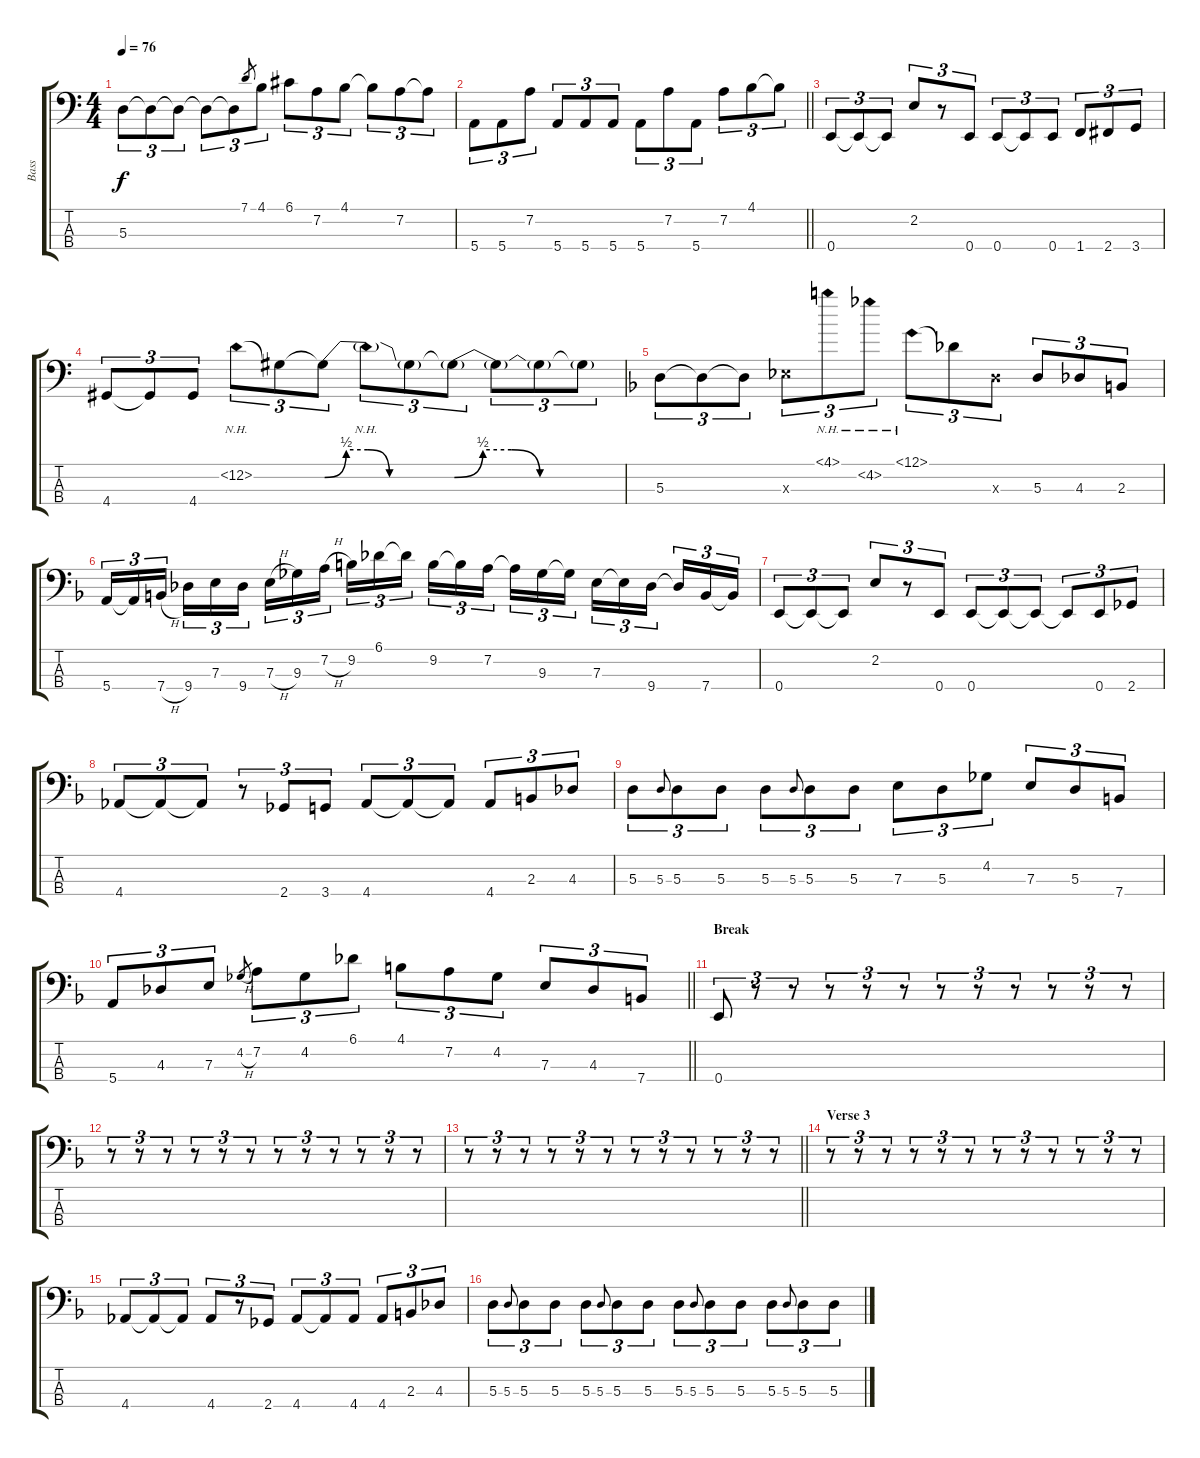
\track ("Bass" "Bass") {instrument electricbassfinger}
\staff {score tabs}
\tuning (G2 D2 A1 E1) {hide}
\ts (4 4)
\tempo 76
\clef f4
\ks c
5.3.8{tu (3 2) dy f} 5.3{t}.8{tu (3 2)} 5.3{t}.8{tu (3 2)} 5.3{t}.8{tu (3 2)} 5.3{t}.8{tu (3 2)} 7.1.8{gr} 4.1.8{tu (3 2)} 6.1.8{tu (3 2)} 7.2.8{tu (3 2)} 4.1.8{tu (3 2)} 4.1{t}.8{tu (3 2)} 7.2.8{tu (3 2)} 7.2{t}.8{tu (3 2)} |
\barLineRight lightlight
5.4.8{tu (3 2)} 5.4.8{tu (3 2)} 7.2.8{tu (3 2)} 5.4.8{tu (3 2)} 5.4.8{tu (3 2)} 5.4.8{tu (3 2)} 5.4.8{tu (3 2)} 7.2.8{tu (3 2)} 5.4.8{tu (3 2)} 7.2.8{tu (3 2)} 4.1.8{tu (3 2)} 4.1{t}.8{tu (3 2)} |
0.4.8{tu (3 2)} 0.4{t}.8{tu (3 2)} 0.4{t}.8{tu (3 2)} 2.2.8{tu (3 2)} r.8{tu (3 2)} 0.4.8{tu (3 2)} 0.4.8{tu (3 2)} 0.4{t}.8{tu (3 2)} 0.4.8{tu (3 2)} 1.4.8{tu (3 2)} 2.4.8{tu (3 2)} 3.4.8{tu (3 2)} |
4.4.8{tu (3 2)} 4.4{t}.8{tu (3 2)} 4.4.8{tu (3 2)} 6.2{nh}.8{tu (3 2)} 6.2{t}.8{tu (3 2)} 6.2{be (custom 0 0 10 2 20 2 30 0 60 0) t}.8{tu (3 2)} 6.2{nh t}.8{tu (3 2)} 6.2{t}.8{tu (3 2)} 6.2{be (custom 0 0 10 2 20 2 30 0 60 0) t}.8{tu (3 2)} 6.2{t}.8{tu (3 2)} 6.2{t}.8{tu (3 2)} 6.2{t}.8{tu (3 2)} |
\ks f
5.3.8{tu (3 2)} 5.3{t}.8{tu (3 2)} 5.3{t}.8{tu (3 2)} 6.3{x}.8{tu (3 2)} 4.1{nh}.8{tu (3 2)} 4.2{nh}.8{tu (3 2)} 6.1{nh}.8{tu (3 2)} 6.1{t}.8{tu (3 2)} 5.3{x}.8{tu (3 2)} 5.3.8{tu (3 2)} 4.3.8{tu (3 2)} 2.3.8{tu (3 2)} |
5.4.16{tu (3 2)} 5.4{t}.16{tu (3 2)} 7.4{h}.16{tu (3 2) beam splitsecondary} 9.4.16{tu (3 2)} 7.3.16{tu (3 2)} 9.4.16{tu (3 2)} 7.3{h}.16{tu (3 2)} 9.3.16{tu (3 2)} 7.2{h}.16{tu (3 2) beam splitsecondary} 9.2.16{tu (3 2)} 6.1.16{tu (3 2)} 6.1{t}.16{tu (3 2)} 9.2.16{tu (3 2)} 9.2{t}.16{tu (3 2)} 7.2.16{tu (3 2) beam splitsecondary} 7.2{t}.16{tu (3 2)} 9.3.16{tu (3 2)} 9.3{t}.16{tu (3 2)} 7.3.16{tu (3 2)} 7.3{t}.16{tu (3 2)} 9.4.16{tu (3 2) beam splitsecondary} 9.4{t}.16{tu (3 2)} 7.4.16{tu (3 2)} 7.4{t}.16{tu (3 2)} |
0.4.8{tu (3 2)} 0.4{t}.8{tu (3 2)} 0.4{t}.8{tu (3 2)} 2.2.8{tu (3 2)} r.8{tu (3 2)} 0.4.8{tu (3 2)} 0.4.8{tu (3 2)} 0.4{t}.8{tu (3 2)} 0.4{t}.8{tu (3 2)} 0.4{t}.8{tu (3 2)} 0.4.8{tu (3 2)} 2.4.8{tu (3 2)} |
4.4.8{tu (3 2)} 4.4{t}.8{tu (3 2)} 4.4{t}.8{tu (3 2)} r.8{tu (3 2)} 2.4.8{tu (3 2)} 3.4.8{tu (3 2)} 4.4.8{tu (3 2)} 4.4{t}.8{tu (3 2)} 4.4{t}.8{tu (3 2)} 4.4.8{tu (3 2)} 2.3.8{tu (3 2)} 4.3.8{tu (3 2)} |
5.3.8{tu (3 2)} 5.3.8{gr onbeat} 5.3.8{tu (3 2)} 5.3.8{tu (3 2)} 5.3.8{tu (3 2)} 5.3.8{gr onbeat} 5.3.8{tu (3 2)} 5.3.8{tu (3 2)} 7.3.8{tu (3 2)} 5.3.8{tu (3 2)} 4.2.8{tu (3 2)} 7.3.8{tu (3 2)} 5.3.8{tu (3 2)} 7.4.8{tu (3 2)} |
\barLineRight lightlight
5.4.8{tu (3 2)} 4.3.8{tu (3 2)} 7.3.8{tu (3 2)} 4.2{h}.8{gr} 7.2.8{tu (3 2)} 4.2.8{tu (3 2)} 6.1.8{tu (3 2)} 4.1.8{tu (3 2)} 7.2.8{tu (3 2)} 4.2.8{tu (3 2)} 7.3.8{tu (3 2)} 4.3.8{tu (3 2)} 7.4.8{tu (3 2)} |
\section ("" "Break")
0.4.8{tu (3 2)} r.8{tu (3 2)} r.8{tu (3 2)} r.8{tu (3 2)} r.8{tu (3 2)} r.8{tu (3 2)} r.8{tu (3 2)} r.8{tu (3 2)} r.8{tu (3 2)} r.8{tu (3 2)} r.8{tu (3 2)} r.8{tu (3 2)} |
r.8{tu (3 2)} r.8{tu (3 2)} r.8{tu (3 2)} r.8{tu (3 2)} r.8{tu (3 2)} r.8{tu (3 2)} r.8{tu (3 2)} r.8{tu (3 2)} r.8{tu (3 2)} r.8{tu (3 2)} r.8{tu (3 2)} r.8{tu (3 2)} |
\barLineRight lightlight
r.8{tu (3 2)} r.8{tu (3 2)} r.8{tu (3 2)} r.8{tu (3 2)} r.8{tu (3 2)} r.8{tu (3 2)} r.8{tu (3 2)} r.8{tu (3 2)} r.8{tu (3 2)} r.8{tu (3 2)} r.8{tu (3 2)} r.8{tu (3 2)} |
\section ("" "Verse 3")
r.8{tu (3 2)} r.8{tu (3 2)} r.8{tu (3 2)} r.8{tu (3 2)} r.8{tu (3 2)} r.8{tu (3 2)} r.8{tu (3 2)} r.8{tu (3 2)} r.8{tu (3 2)} r.8{tu (3 2)} r.8{tu (3 2)} r.8{tu (3 2)} |
4.4.8{tu (3 2)} 4.4{t}.8{tu (3 2)} 4.4{t}.8{tu (3 2)} 4.4.8{tu (3 2)} r.8{tu (3 2)} 2.4.8{tu (3 2)} 4.4.8{tu (3 2)} 4.4{t}.8{tu (3 2)} 4.4.8{tu (3 2)} 4.4.8{tu (3 2)} 2.3.8{tu (3 2)} 4.3.8{tu (3 2)} |
5.3.8{tu (3 2)} 5.3.8{gr onbeat} 5.3.8{tu (3 2)} 5.3.8{tu (3 2)} 5.3.8{tu (3 2)} 5.3.8{gr onbeat} 5.3.8{tu (3 2)} 5.3.8{tu (3 2)} 5.3.8{tu (3 2)} 5.3.8{gr onbeat} 5.3.8{tu (3 2)} 5.3.8{tu (3 2)} 5.3.8{tu (3 2)} 5.3.8{gr onbeat} 5.3.8{tu (3 2)} 5.3.8{tu (3 2)}
